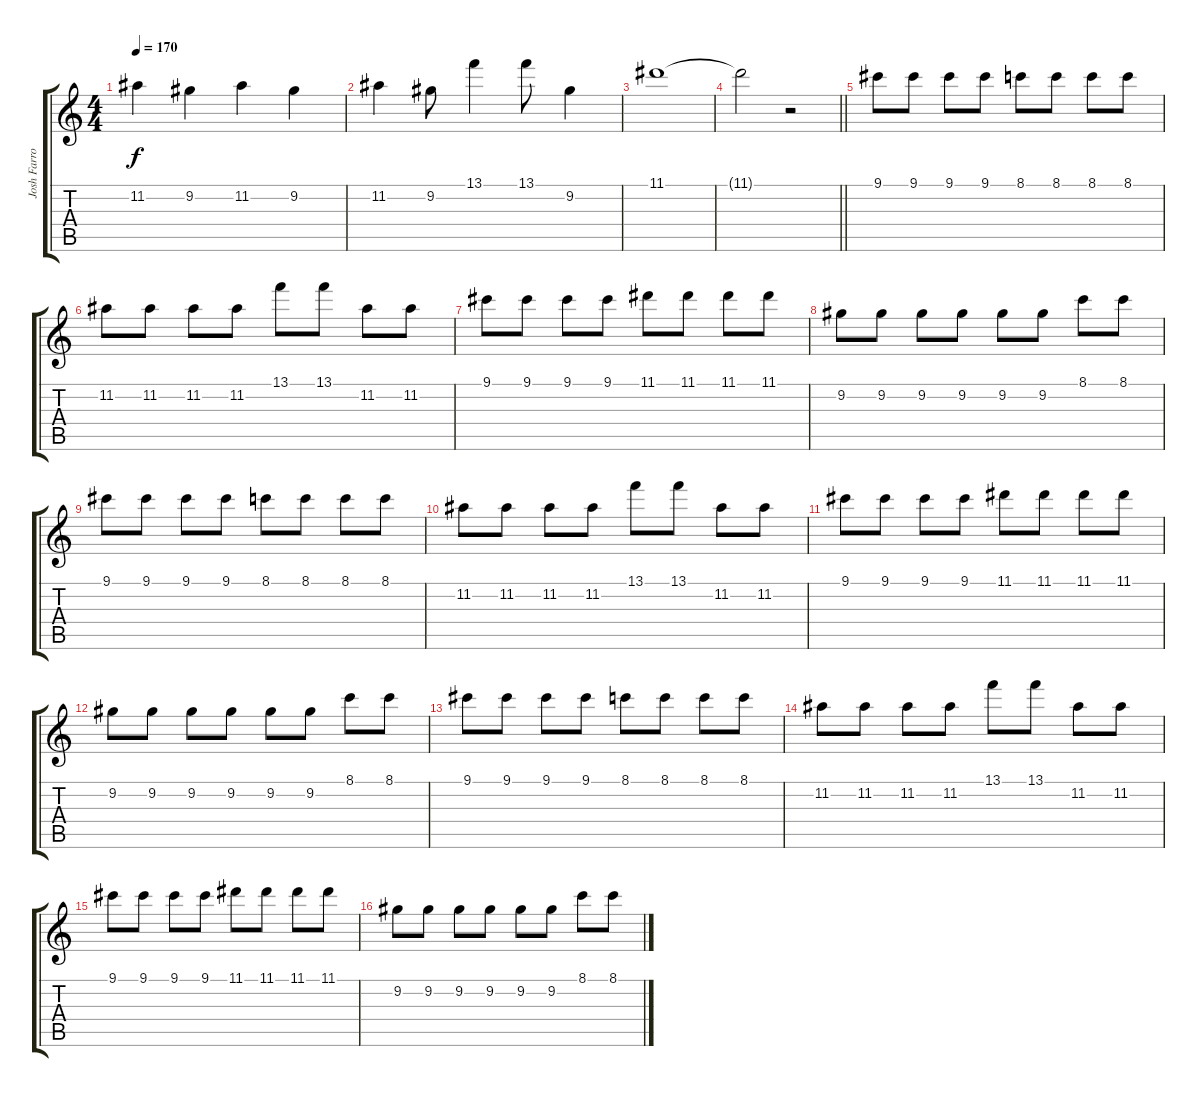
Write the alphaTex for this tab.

\track ("Josh Farro (Lead Guitar)" "Josh Farro") {instrument distortionguitar}
\staff {score tabs}
\tuning (E4 B3 G3 D3 A2 D2) {hide}
\ts (4 4)
\tempo 170
\clef g2
\ks c
11.2.4{dy f} 9.2.4 11.2.4 9.2.4 |
11.2.4 9.2.8 13.1.4 13.1.8 9.2.4 |
11.1.1 |
\barLineRight lightlight
11.1{t}.2 r.2 |
9.1.8{volume 11} 9.1.8 9.1.8 9.1.8 8.1.8 8.1.8 8.1.8 8.1.8 |
11.2.8 11.2.8 11.2.8 11.2.8 13.1.8 13.1.8 11.2.8 11.2.8 |
9.1.8 9.1.8 9.1.8 9.1.8 11.1.8 11.1.8 11.1.8 11.1.8 |
9.2.8 9.2.8 9.2.8 9.2.8 9.2.8 9.2.8 8.1.8 8.1.8 |
9.1.8 9.1.8 9.1.8 9.1.8 8.1.8 8.1.8 8.1.8 8.1.8 |
11.2.8 11.2.8 11.2.8 11.2.8 13.1.8 13.1.8 11.2.8 11.2.8 |
9.1.8 9.1.8 9.1.8 9.1.8 11.1.8 11.1.8 11.1.8 11.1.8 |
9.2.8 9.2.8 9.2.8 9.2.8 9.2.8 9.2.8 8.1.8 8.1.8 |
9.1.8 9.1.8 9.1.8 9.1.8 8.1.8 8.1.8 8.1.8 8.1.8 |
11.2.8 11.2.8 11.2.8 11.2.8 13.1.8 13.1.8 11.2.8 11.2.8 |
9.1.8 9.1.8 9.1.8 9.1.8 11.1.8 11.1.8 11.1.8 11.1.8 |
9.2.8 9.2.8 9.2.8 9.2.8 9.2.8 9.2.8 8.1.8 8.1.8
